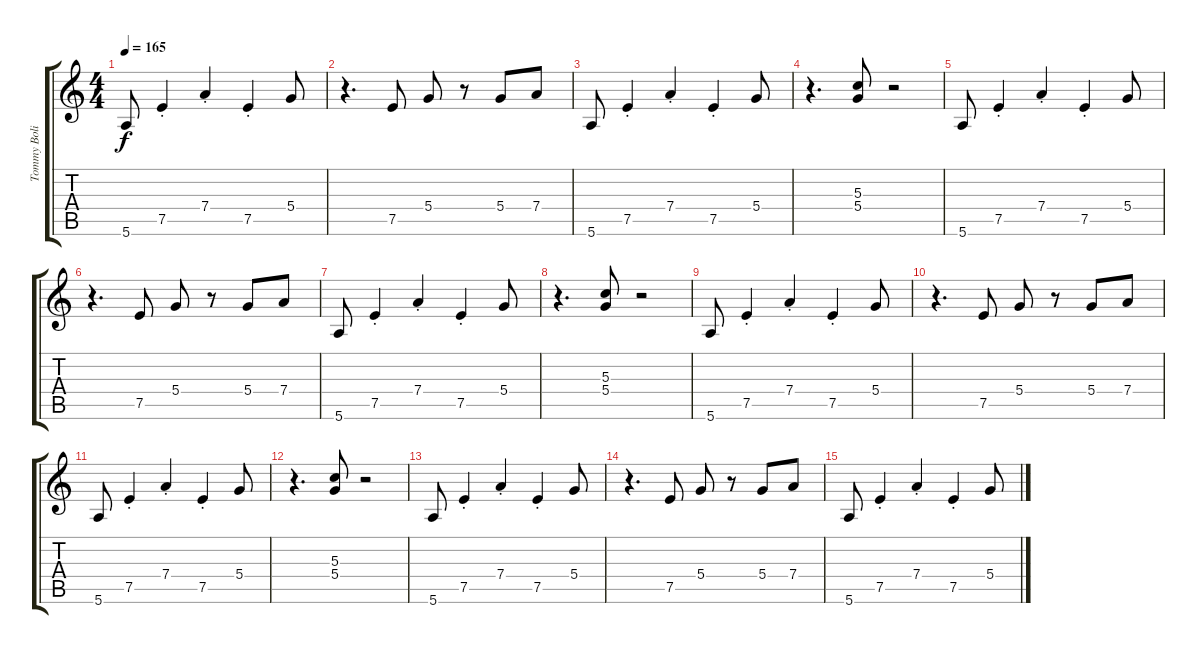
\track ("Tommy Bolin" "Tommy Boli") {instrument overdrivenguitar}
\staff {score tabs}
\tuning (E4 B3 G3 D3 A2 E2) {hide}
\ts (4 4)
\tempo 165
\clef g2
\ks c
5.6.8{dy f} 7.5{st}.4 7.4{st}.4 7.5{st}.4 5.4.8 |
r.4{d} 7.5.8 5.4.8 r.8 5.4.8 7.4.8 |
5.6.8 7.5{st}.4 7.4{st}.4 7.5{st}.4 5.4.8 |
r.4{d} (5.3 5.4).8 r.2 |
5.6.8 7.5{st}.4 7.4{st}.4 7.5{st}.4 5.4.8 |
r.4{d} 7.5.8 5.4.8 r.8 5.4.8 7.4.8 |
5.6.8 7.5{st}.4 7.4{st}.4 7.5{st}.4 5.4.8 |
r.4{d} (5.3 5.4).8 r.2 |
5.6.8 7.5{st}.4 7.4{st}.4 7.5{st}.4 5.4.8 |
r.4{d} 7.5.8 5.4.8 r.8 5.4.8 7.4.8 |
5.6.8 7.5{st}.4 7.4{st}.4 7.5{st}.4 5.4.8 |
r.4{d} (5.3 5.4).8 r.2 |
5.6.8 7.5{st}.4 7.4{st}.4 7.5{st}.4 5.4.8 |
r.4{d} 7.5.8 5.4.8 r.8 5.4.8 7.4.8 |
5.6.8 7.5{st}.4 7.4{st}.4 7.5{st}.4 5.4.8
